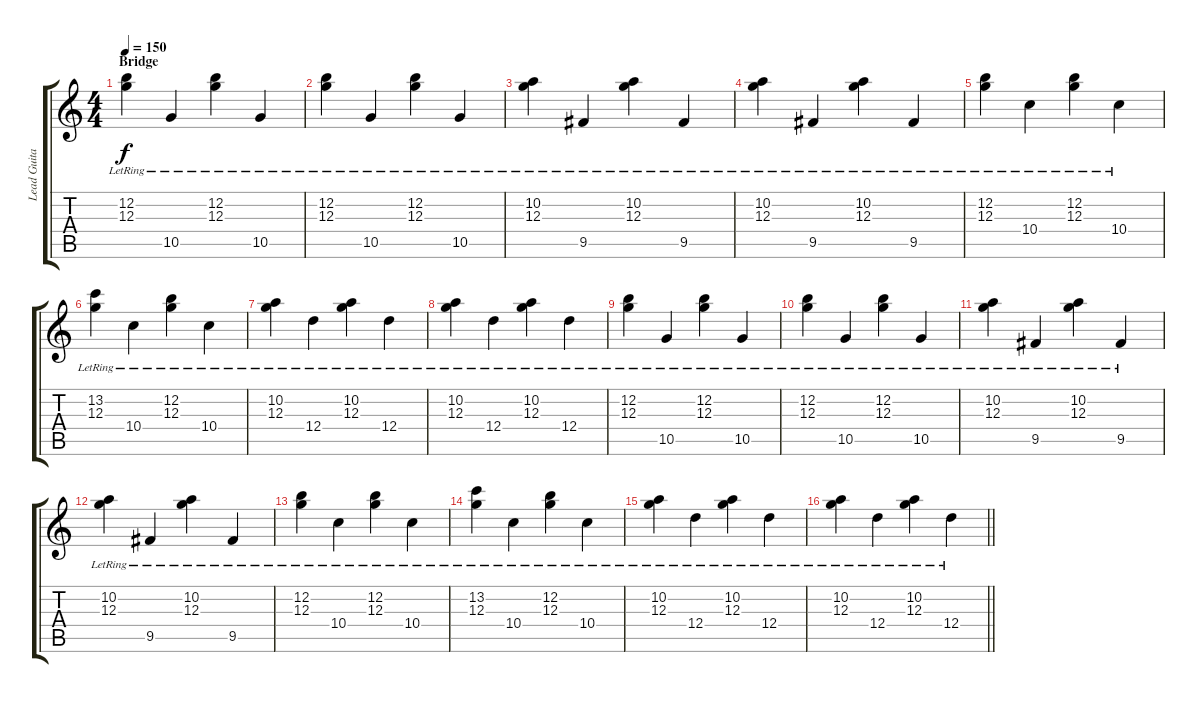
\track ("Lead Guitar" "Lead Guita") {instrument electricguitarmuted}
\staff {score tabs}
\tuning (E4 B3 G3 D3 A2 E2) {hide}
\ts (4 4)
\section ("" "Bridge")
\tempo 150
\clef g2
\ks c
(12.2{lr} 12.3{lr}).4{dy f} 10.5{lr}.4 (12.2{lr} 12.3{lr}).4 10.5{lr}.4 |
(12.2{lr} 12.3{lr}).4 10.5{lr}.4 (12.2{lr} 12.3{lr}).4 10.5{lr}.4 |
(10.2{lr} 12.3{lr}).4 9.5{lr}.4 (10.2{lr} 12.3{lr}).4 9.5{lr}.4 |
(10.2{lr} 12.3{lr}).4 9.5{lr}.4 (10.2{lr} 12.3{lr}).4 9.5{lr}.4 |
(12.2{lr} 12.3{lr}).4 10.4{lr}.4 (12.2{lr} 12.3{lr}).4 10.4{lr}.4 |
(13.2{lr} 12.3{lr}).4 10.4{lr}.4 (12.2{lr} 12.3{lr}).4 10.4{lr}.4 |
(10.2{lr} 12.3{lr}).4 12.4{lr}.4 (10.2{lr} 12.3{lr}).4 12.4{lr}.4 |
(10.2{lr} 12.3{lr}).4 12.4{lr}.4 (10.2{lr} 12.3{lr}).4 12.4{lr}.4 |
(12.2{lr} 12.3{lr}).4 10.5{lr}.4 (12.2{lr} 12.3{lr}).4 10.5{lr}.4 |
(12.2{lr} 12.3{lr}).4 10.5{lr}.4 (12.2{lr} 12.3{lr}).4 10.5{lr}.4 |
(10.2{lr} 12.3{lr}).4 9.5{lr}.4 (10.2{lr} 12.3{lr}).4 9.5{lr}.4 |
(10.2{lr} 12.3{lr}).4 9.5{lr}.4 (10.2{lr} 12.3{lr}).4 9.5{lr}.4 |
(12.2{lr} 12.3{lr}).4 10.4{lr}.4 (12.2{lr} 12.3{lr}).4 10.4{lr}.4 |
(13.2{lr} 12.3{lr}).4 10.4{lr}.4 (12.2{lr} 12.3{lr}).4 10.4{lr}.4 |
(10.2{lr} 12.3{lr}).4 12.4{lr}.4 (10.2{lr} 12.3{lr}).4 12.4{lr}.4 |
\barLineRight lightlight
(10.2{lr} 12.3{lr}).4 12.4{lr}.4 (10.2{lr} 12.3{lr}).4 12.4{lr}.4
